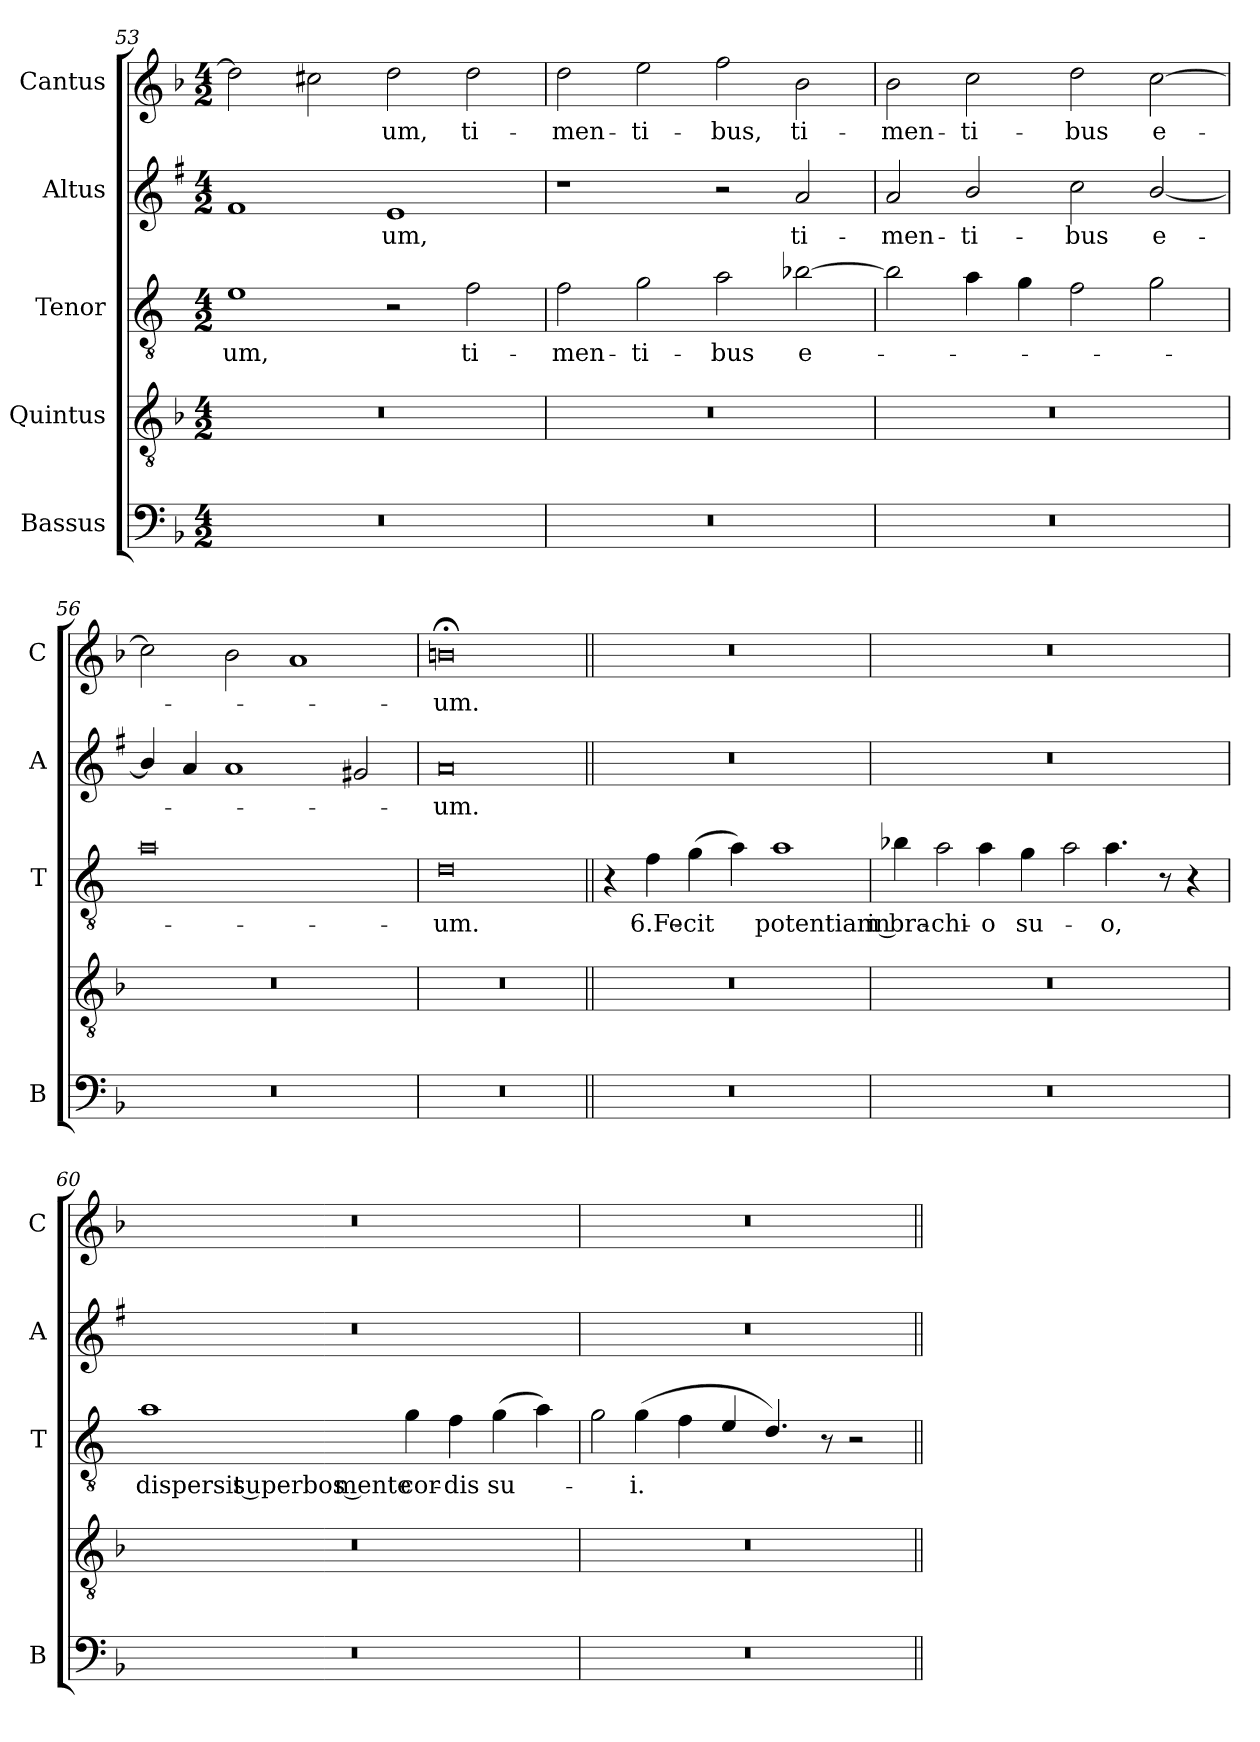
**kern	**kern	**kern	**text	**kern	**text	**kern	**text
*part5	*part4	*part3	*part3	*part2	*part2	*part1	*part1
*staff5	*staff4	*staff3	*staff3	*staff2	*staff2	*staff1	*staff1
*I"Bassus	*I"Quintus	*I"Tenor	*	*I"Altus	*	*I"Cantus	*
*I'B	*	*I'T	*	*I'A	*	*I'C	*
*clefF4	*clefGv2	*clefGv2	*	*clefG2	*	*clefG2	*
*	*	*ITrd4c7	*	*ITrd1c2	*	*	*
*k[b-]	*k[b-]	*k[b-]	*	*k[b-]	*	*k[b-]	*
*F:	*F:	*F:	*	*F:	*	*F:	*
*M4/2	*M4/2	*M4/2	*	*M4/2	*	*M4/2	*
=53	=53	=53	=53	=53	=53	=53	=53
!	!	!	!LO:LY:b	!	!	!	!
0r	0r	1A	-um,	1e	.	2dd\]	.
.	.	.	.	.	.	2cc#X\	.
!	!	!	!	!	!LO:LY:b	!	!LO:LY:b
.	.	2r	.	1d	-um,	2dd\	-um,
!	!	!	!LO:LY:b	!	!	!	!LO:LY:b
.	.	2B-\	ti-	.	.	2dd\	ti-
=54	=54	=54	=54	=54	=54	=54	=54
!	!	!	!LO:LY:b	!	!	!	!LO:LY:b
0r	0r	2B-\	-men-	1r	.	2dd\	-men-
!	!	!	!LO:LY:b	!	!	!	!LO:LY:b
.	.	2c\	-ti-	.	.	2ee\	-ti-
!	!	!	!LO:LY:b	!	!	!	!LO:LY:b
.	.	2d\	-bus	2r	.	2ff\	-bus,
!	!	!	!LO:LY:b	!	!LO:LY:b	!	!LO:LY:b
.	.	[2e-X\	e-	2g/	ti-	2b-\	ti-
=55	=55	=55	=55	=55	=55	=55	=55
!	!	!	!	!	!LO:LY:b	!	!LO:LY:b
0r	0r	2e-\]	.	2g/	-men-	2b-\	-men-
!	!	!	!	!	!LO:LY:b	!	!LO:LY:b
.	.	4d\	.	2a/	-ti-	2cc\	-ti-
.	.	4c\	.	.	.	.	.
!	!	!	!	!	!LO:LY:b	!	!LO:LY:b
.	.	2B-\	.	2b-\	-bus	2dd\	-bus
!	!	!	!	!	!LO:LY:b	!	!LO:LY:b
.	.	2c\	.	[2a/	e-	[2cc\	e-
=56	=56	=56	=56	=56	=56	=56	=56
0r	0r	0d	.	4a/]	.	2cc\]	.
.	.	.	.	4g/	.	.	.
.	.	.	.	1g	.	2b-\	.
.	.	.	.	.	.	1a	.
.	.	.	.	2f#X/	.	.	.
=57	=57	=57	=57	=57	=57	=57	=57
!	!	!	!LO:LY:b	!	!LO:LY:b	!	!LO:LY:b
0r	0r	0G	-um.	0g	-um.	0bn;<	-um.
!!LO:LB:g=z
=58||	=58||	=58||	=58||	=58||	=58||	=58||	=58||
0r	0r	4r	.	0r	.	0r	.
!	!	!	!LO:LY:b	!	!	!	!
.	.	4B-\	6.Fe-	.	.	.	.
!	!	!	!LO:LY:b	!	!	!	!
.	.	(>4c\	-cit	.	.	.	.
.	.	4d\)	.	.	.	.	.
!	!	!	!LO:LY:b	!	!	!	!
.	.	1d	potentiam in	.	.	.	.
=59	=59	=59	=59	=59	=59	=59	=59
!	!	!	!LO:LY:b	!	!	!	!
0r	0r	4e-X\	bra-	0r	.	0r	.
!	!	!LO:N:head=open	!LO:LY:b	!	!	!	!
.	.	4d\	-chi-	.	.	.	.
!	!	!	!LO:LY:b	!	!	!	!
.	.	4d\	-o	.	.	.	.
!	!	!	!LO:LY:b	!	!	!	!
.	.	4c\	su-	.	.	.	.
!	!	!LO:N:head=open	!	!	!	!	!
.	.	4d\	.	.	.	.	.
!	!	!	!LO:LY:b	!	!	!	!
.	.	4.d\	-o,	.	.	.	.
.	.	8r	.	.	.	.	.
.	.	4r	.	.	.	.	.
=60	=60	=60	=60	=60	=60	=60	=60
!	!	!	!LO:LY:b	!	!	!	!
0r	0r	1d	dispersit superbos mente	0r	.	0r	.
!	!	!	!LO:LY:b	!	!	!	!
.	.	4c\	cor-	.	.	.	.
!	!	!	!LO:LY:b	!	!	!	!
.	.	4B-\	-dis	.	.	.	.
!	!	!	!LO:LY:b	!	!	!	!
.	.	(>4c\	su-	.	.	.	.
.	.	4d\)	.	.	.	.	.
=61	=61	=61	=61	=61	=61	=61	=61
!	!	!LO:N:head=open	!	!	!	!	!
0r	0r	4c\	.	0r	.	0r	.
!	!	!	!LO:LY:b	!	!	!	!
.	.	(>4c\	-i.	.	.	.	.
.	.	4B-\	.	.	.	.	.
.	.	4A/	.	.	.	.	.
.	.	4.G/)	.	.	.	.	.
.	.	8r	.	.	.	.	.
.	.	2r	.	.	.	.	.
=||	=||	=||	=||	=||	=||	=||	=||
*-	*-	*-	*-	*-	*-	*-	*-
